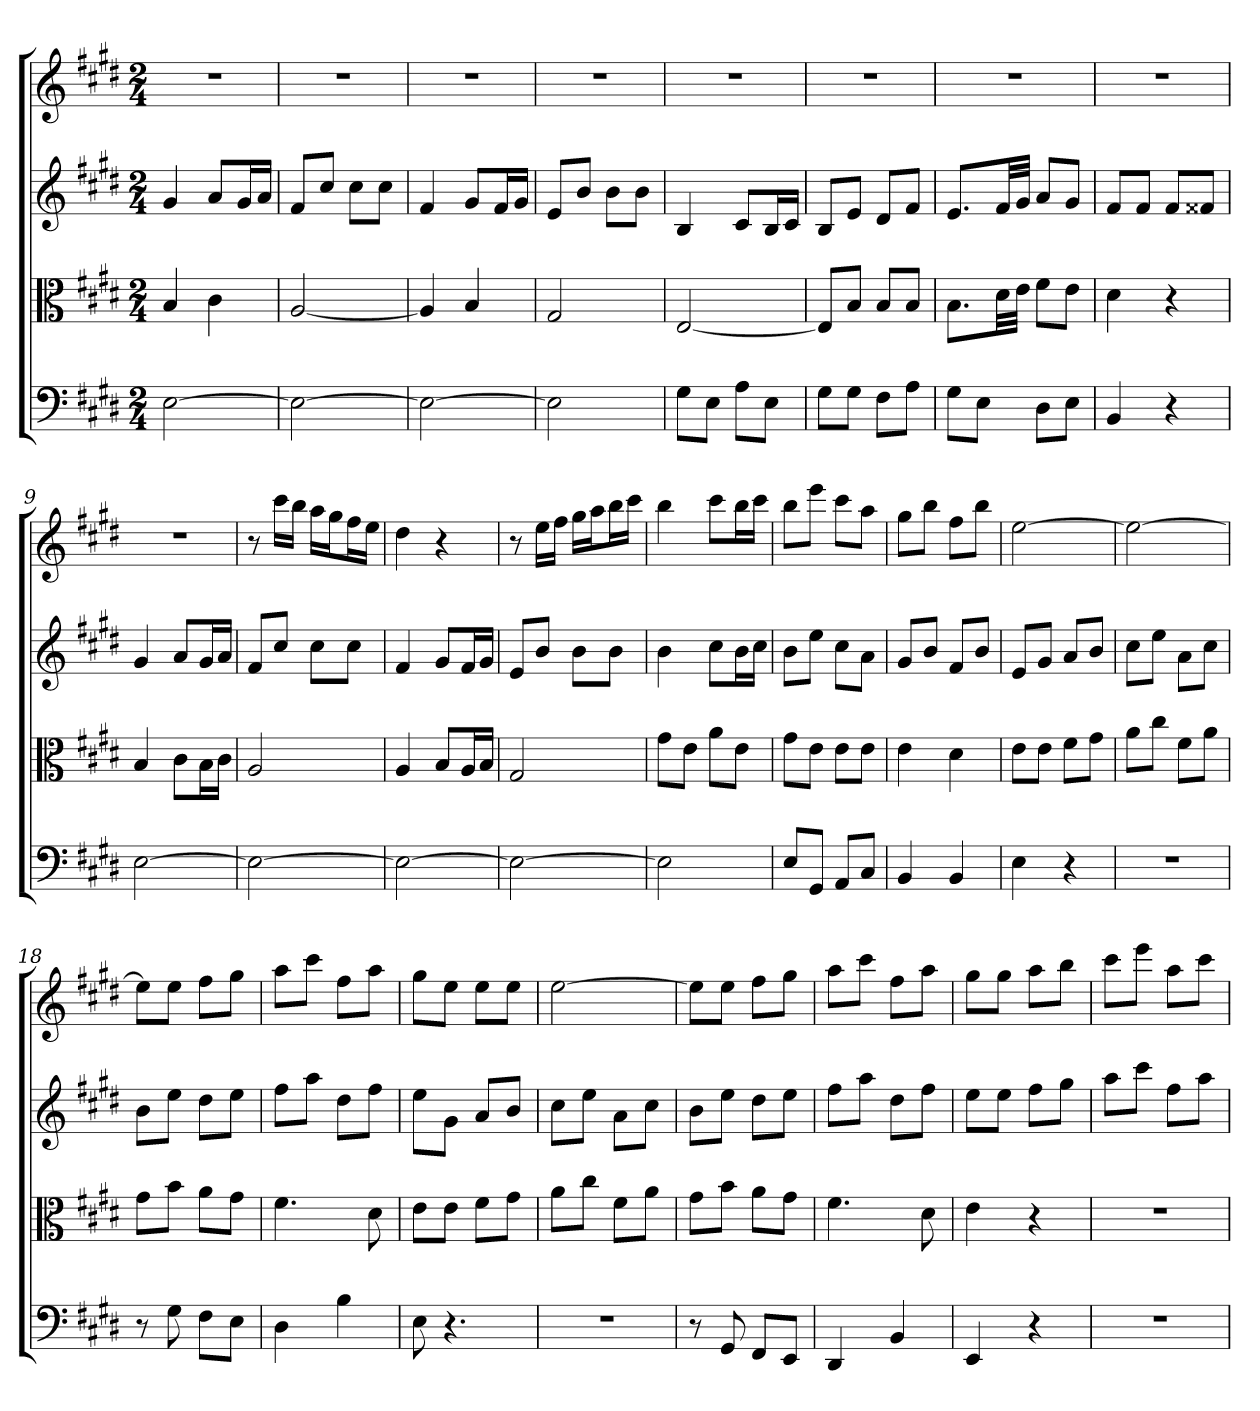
**kern	**kern	**kern	**kern
*part4	*part3	*part2	*part1
*staff4	*staff3	*staff2	*staff1
*clefF4	*clefC3	*	*
*k[f#c#g#d#]	*k[f#c#g#d#]	*k[f#c#g#d#]	*k[f#c#g#d#]
*E:	*E:	*E:	*E:
*M2/4	*M2/4	*M2/4	*M2/4
=	=	=	=
[2E	4B	4g#	2r
.	4c#	8aL	.
.	.	16g#L	.
.	.	16aJJ	.
=2	=2	=2	=2
2E_	[2A	8f#L	2r
.	.	8cc#J	.
.	.	8cc#L	.
.	.	8cc#J	.
=3	=3	=3	=3
2E_	4A]	4f#	2r
.	4B	8g#L	.
.	.	16f#L	.
.	.	16g#JJ	.
=4	=4	=4	=4
2E]	2G#	8eL	2r
.	.	8bJ	.
.	.	8bL	.
.	.	8bJ	.
=5	=5	=5	=5
8G#\L	[2E	4B	2r
8E\J	.	.	.
8A\L	.	8c#L	.
8E\J	.	16BL	.
.	.	16c#JJ	.
=6	=6	=6	=6
8G#\L	8E/L]	8BL	2r
8G#\J	8B/J	8eJ	.
8F#\L	8B/L	8d#L	.
8A\J	8B/J	8f#J	.
=7	=7	=7	=7
8G#\L	8.B\L	8.eL	2r
8E\J	.	.	.
.	32d#\LL	32f#LL	.
.	32e\JJJ	32g#JJJ	.
8D#\L	8f#\L	8aL	.
8E\J	8e\J	8g#J	.
=8	=8	=8	=8
4BB	4d#	8f#L	2r
.	.	8f#J	.
4r	4r	8f#L	.
.	.	8f##XJ	.
=9	=9	=9	=9
[2E	4B	4g#	2r
.	8c#\L	8aL	.
.	16B\L	16g#L	.
.	16c#\JJ	16aJJ	.
=10	=10	=10	=10
2E_	2A	8f#L	8r
.	.	8cc#J	16ccc#LL
.	.	.	16bbJJ
.	.	8cc#L	16aaLL
.	.	.	16gg#J
.	.	8cc#J	16ff#L
.	.	.	16eeJJ
=11	=11	=11	=11
2E_	4A	4f#	4dd#
.	8B/L	8g#L	4r
.	16A/L	16f#L	.
.	16B/JJ	16g#JJ	.
=12	=12	=12	=12
2E_	2G#	8eL	8r
.	.	8bJ	16eeLL
.	.	.	16ff#JJ
.	.	8bL	16gg#LL
.	.	.	16aaJ
.	.	8bJ	16bbL
.	.	.	16ccc#JJ
=13	=13	=13	=13
2E]	8g#\L	4b	4bb
.	8e\J	.	.
.	8a\L	8cc#L	8ccc#L
.	8e\J	16bL	16bbL
.	.	16cc#JJ	16ccc#JJ
=14	=14	=14	=14
8E/L	8g#\L	8bL	8bbL
8GG#/J	8e\J	8eeJ	8eeeJ
8AA/L	8e\L	8cc#L	8ccc#L
8C#/J	8e\J	8aJ	8aaJ
=15	=15	=15	=15
4BB	4e	8g#L	8gg#L
.	.	8bJ	8bbJ
4BB	4d#	8f#L	8ff#L
.	.	8bJ	8bbJ
=16	=16	=16	=16
4E	8e\L	8eL	[2ee
.	8e\J	8g#J	.
4r	8f#\L	8aL	.
.	8g#\J	8bJ	.
=17	=17	=17	=17
2r	8a\L	8cc#L	2ee_
.	8cc#\J	8eeJ	.
.	8f#\L	8aL	.
.	8a\J	8cc#J	.
=18	=18	=18	=18
8r	8g#\L	8bL	8eeL]
8G#	8b\J	8eeJ	8eeJ
8F#\L	8a\L	8dd#L	8ff#L
8E\J	8g#\J	8eeJ	8gg#J
=19	=19	=19	=19
4D#	4.f#	8ff#L	8aaL
.	.	8aaJ	8ccc#J
4B	.	8dd#L	8ff#L
.	8d#	8ff#J	8aaJ
=20	=20	=20	=20
8E	8e\L	8eeL	8gg#L
4.r	8e\J	8g#J	8eeJ
.	8f#\L	8aL	8eeL
.	8g#\J	8bJ	8eeJ
=21	=21	=21	=21
2r	8a\L	8cc#L	[2ee
.	8cc#\J	8eeJ	.
.	8f#\L	8aL	.
.	8a\J	8cc#J	.
=22	=22	=22	=22
8r	8g#\L	8bL	8eeL]
8GG#	8b\J	8eeJ	8eeJ
8FF#/L	8a\L	8dd#L	8ff#L
8EE/J	8g#\J	8eeJ	8gg#J
=23	=23	=23	=23
4DD#	4.f#	8ff#L	8aaL
.	.	8aaJ	8ccc#J
4BB	.	8dd#L	8ff#L
.	8d#	8ff#J	8aaJ
=24	=24	=24	=24
4EE	4e	8eeL	8gg#L
.	.	8eeJ	8gg#J
4r	4r	8ff#L	8aaL
.	.	8gg#J	8bbJ
=25	=25	=25	=25
2r	2r	8aaL	8ccc#L
.	.	8ccc#J	8eeeJ
.	.	8ff#L	8aaL
.	.	8aaJ	8ccc#J
=	=	=	=
*-	*-	*-	*-
